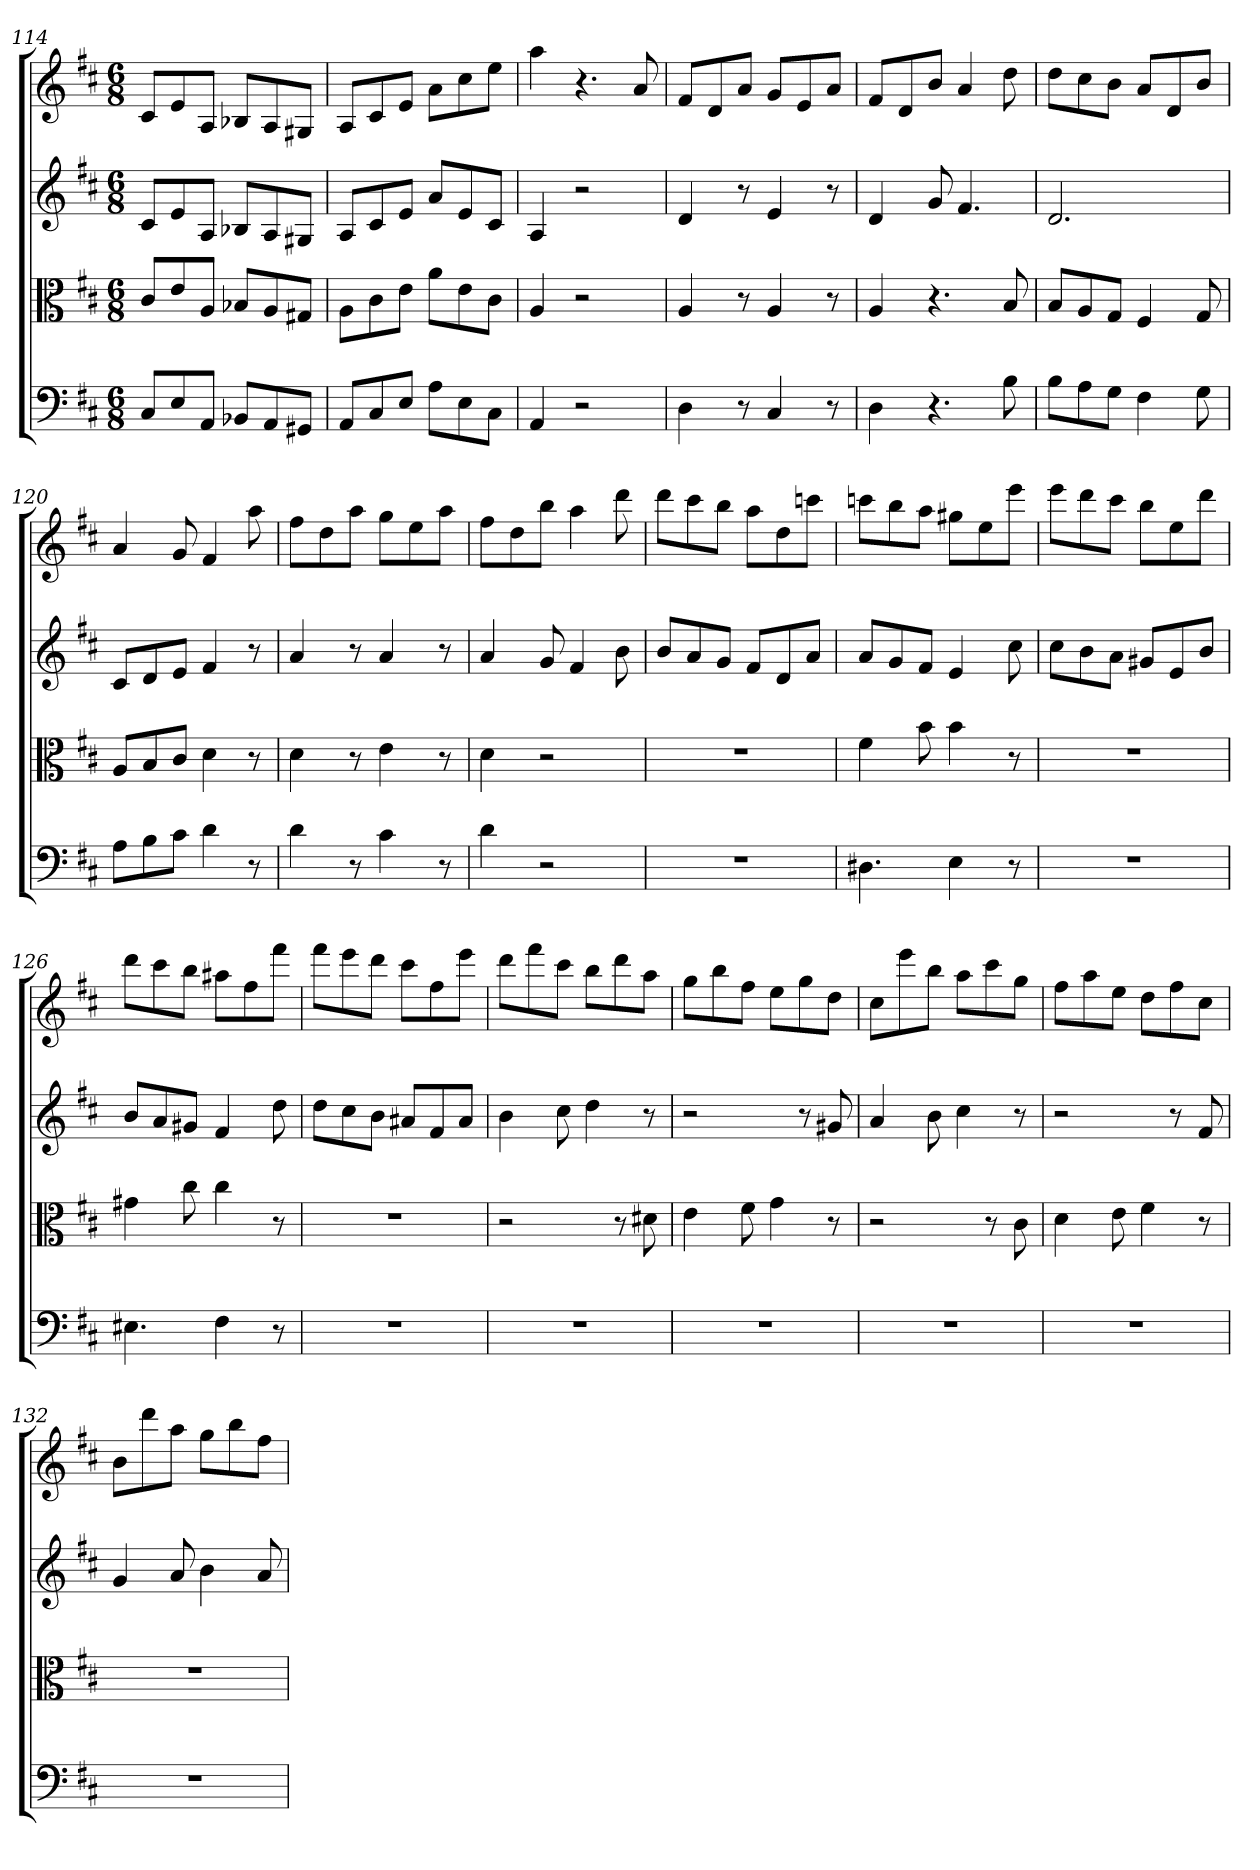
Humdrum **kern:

**kern	**kern	**kern	**kern
*part4	*part3	*part2	*part1
*staff4	*staff3	*staff2	*staff1
*clefF4	*clefC3	*	*
*k[f#c#]	*k[f#c#]	*k[f#c#]	*k[f#c#]
*D:	*D:	*D:	*D:
*M6/8	*M6/8	*M6/8	*M6/8
=114	=114	=114	=114
8C#/L	8c#/L	8c#L	8c#L
8E/	8e/	8e	8e
8AA/J	8A/J	8AJ	8AJ
8BB-X/L	8B-X/L	8B-XL	8B-XL
8AA/	8A/	8A	8A
8GG#X/J	8G#X/J	8G#XJ	8G#XJ
=115	=115	=115	=115
8AA/L	8A\L	8AL	8AL
8C#/	8c#\	8c#	8c#
8E/J	8e\J	8eJ	8eJ
8A\L	8a\L	8aL	8aL
8E\	8e\	8e	8cc#
8C#\J	8c#\J	8c#J	8eeJ
=116	=116	=116	=116
4AA	4A	4A	4aa
2r	2r	2r	4.r
.	.	.	8a
=117	=117	=117	=117
4D	4A	4d	8f#L
.	.	.	8d
8r	8r	8r	8aJ
4C#	4A	4e	8gL
.	.	.	8e
8r	8r	8r	8aJ
=118	=118	=118	=118
4D	4A	4d	8f#L
.	.	.	8d
4.r	4.r	8g	8bJ
.	.	4.f#	4a
8B	8B	.	8dd
=119	=119	=119	=119
8B\L	8B/L	2.d	8ddL
8A\	8A/	.	8cc#
8G\J	8G/J	.	8bJ
4F#	4F#	.	8aL
.	.	.	8d
8G	8G	.	8bJ
=120	=120	=120	=120
8A\L	8A/L	8c#L	4a
8B\	8B/	8d	.
8c#\J	8c#/J	8eJ	8g
4d	4d	4f#	4f#
8r	8r	8r	8aa
=121	=121	=121	=121
4d	4d	4a	8ff#L
.	.	.	8dd
8r	8r	8r	8aaJ
4c#	4e	4a	8ggL
.	.	.	8ee
8r	8r	8r	8aaJ
=122	=122	=122	=122
4d	4d	4a	8ff#L
.	.	.	8dd
2r	2r	8g	8bbJ
.	.	4f#	4aa
.	.	8b	8ddd
=123	=123	=123	=123
2.r	2.r	8bL	8dddL
.	.	8a	8ccc#
.	.	8gJ	8bbJ
.	.	8f#L	8aaL
.	.	8d	8dd
.	.	8aJ	8cccnJ
=124	=124	=124	=124
4.D#X	4f#	8aL	8cccnL
.	.	8g	8bb
.	8b	8f#J	8aaJ
4E	4b	4e	8gg#XL
.	.	.	8ee
8r	8r	8cc#	8eeeJ
=125	=125	=125	=125
2.r	2.r	8cc#L	8eeeL
.	.	8b	8ddd
.	.	8aJ	8ccc#J
.	.	8g#XL	8bbL
.	.	8e	8ee
.	.	8bJ	8dddJ
=126	=126	=126	=126
4.E#X	4g#X	8bL	8dddL
.	.	8a	8ccc#
.	8cc#	8g#XJ	8bbJ
4F#	4cc#	4f#	8aa#XL
.	.	.	8ff#
8r	8r	8dd	8fff#J
=127	=127	=127	=127
2.r	2.r	8ddL	8fff#L
.	.	8cc#	8eee
.	.	8bJ	8dddJ
.	.	8a#XL	8ccc#L
.	.	8f#	8ff#
.	.	8a#J	8eeeJ
=128	=128	=128	=128
2.r	2r	4b	8dddL
.	.	.	8fff#
.	.	8cc#	8ccc#J
.	.	4dd	8bbL
.	8r	.	8ddd
.	8d#X	8r	8aaJ
=129	=129	=129	=129
2.r	4e	2r	8ggL
.	.	.	8bb
.	8f#	.	8ff#J
.	4g	.	8eeL
.	.	8r	8gg
.	8r	8g#X	8ddJ
=130	=130	=130	=130
2.r	2r	4a	8cc#L
.	.	.	8eee
.	.	8b	8bbJ
.	.	4cc#	8aaL
.	8r	.	8ccc#
.	8c#	8r	8ggJ
=131	=131	=131	=131
2.r	4d	2r	8ff#L
.	.	.	8aa
.	8e	.	8eeJ
.	4f#	.	8ddL
.	.	8r	8ff#
.	8r	8f#	8cc#J
=132	=132	=132	=132
2.r	2.r	4g	8bL
.	.	.	8ddd
.	.	8a	8aaJ
.	.	4b	8ggL
.	.	.	8bb
.	.	8a	8ff#J
=	=	=	=
*-	*-	*-	*-
